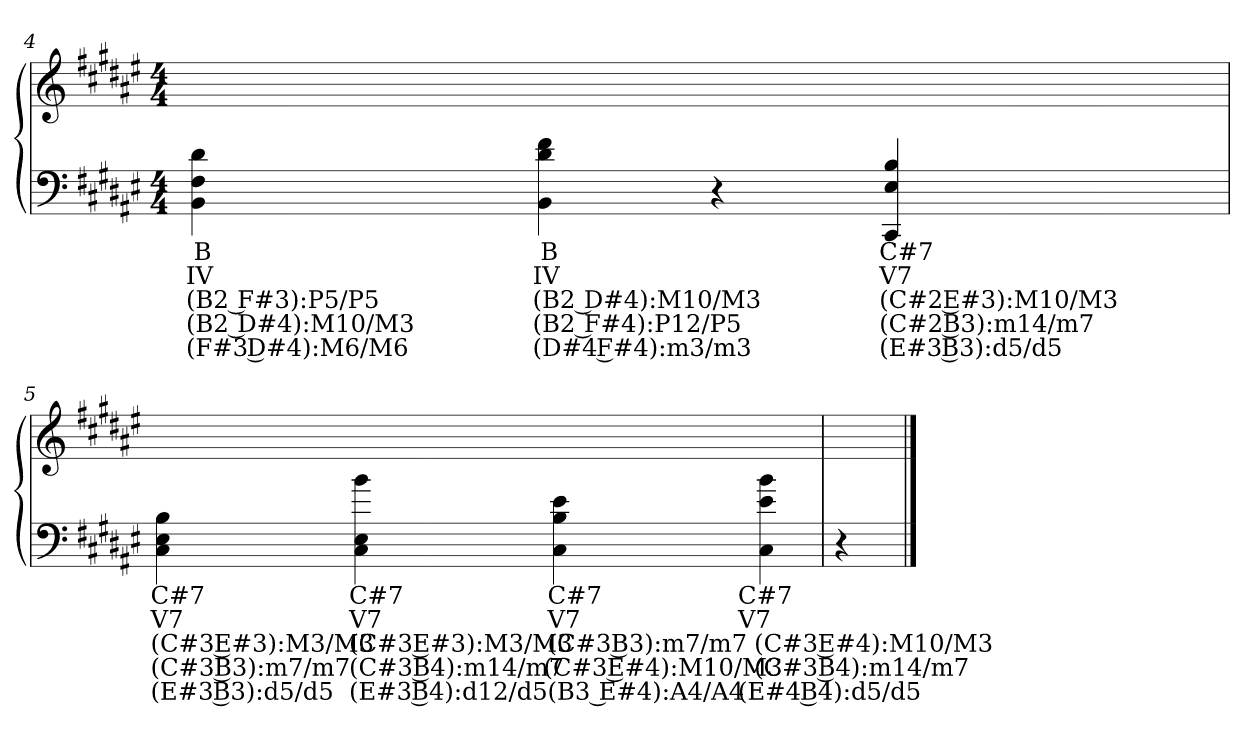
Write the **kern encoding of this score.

**kern	**text	**text	**text	**text	**text	**kern
*part2	*part2	*part2	*part2	*part2	*part2	*part1
*staff2	*staff2	*staff2	*staff2	*staff2	*staff2	*staff1
*clefF4	*	*	*	*	*	*clefG2
*k[f#c#g#d#a#e#]	*	*	*	*	*	*k[f#c#g#d#a#e#]
*F#:	*	*	*	*	*	*F#:
*M4/4	*	*	*	*	*	*M4/4
=4	=4	=4	=4	=4	=4	=4
4BB 4F# 4d#	B	IV	(B2 F#3):P5/P5	(B2 D#4):M10/M3	(F#3 D#4):M6/M6	1ryy
4BB 4d# 4f#	B	IV	(B2 D#4):M10/M3	(B2 F#4):P12/P5	(D#4 F#4):m3/m3	.
4r	.	.	.	.	.	.
4CC# 4E# 4B	C#7	V7	(C#2 E#3):M10/M3	(C#2 B3):m14/m7	(E#3 B3):d5/d5	.
=5	=5	=5	=5	=5	=5	=5
4C# 4E# 4B	C#7	V7	(C#3 E#3):M3/M3	(C#3 B3):m7/m7	(E#3 B3):d5/d5	1ryy
4C# 4E# 4b	C#7	V7	(C#3 E#3):M3/M3	(C#3 B4):m14/m7	(E#3 B4):d12/d5	.
4C# 4B 4e#	C#7	V7	(C#3 B3):m7/m7	(C#3 E#4):M10/M3	(B3 E#4):A4/A4	.
4C# 4e# 4b	C#7	V7	(C#3 E#4):M10/M3	(C#3 B4):m14/m7	(E#4 B4):d5/d5	.
=6	=6	=6	=6	=6	=6	=6
4r	.	.	.	.	.	4ryy
==	==	==	==	==	==	==
*-	*-	*-	*-	*-	*-	*-
